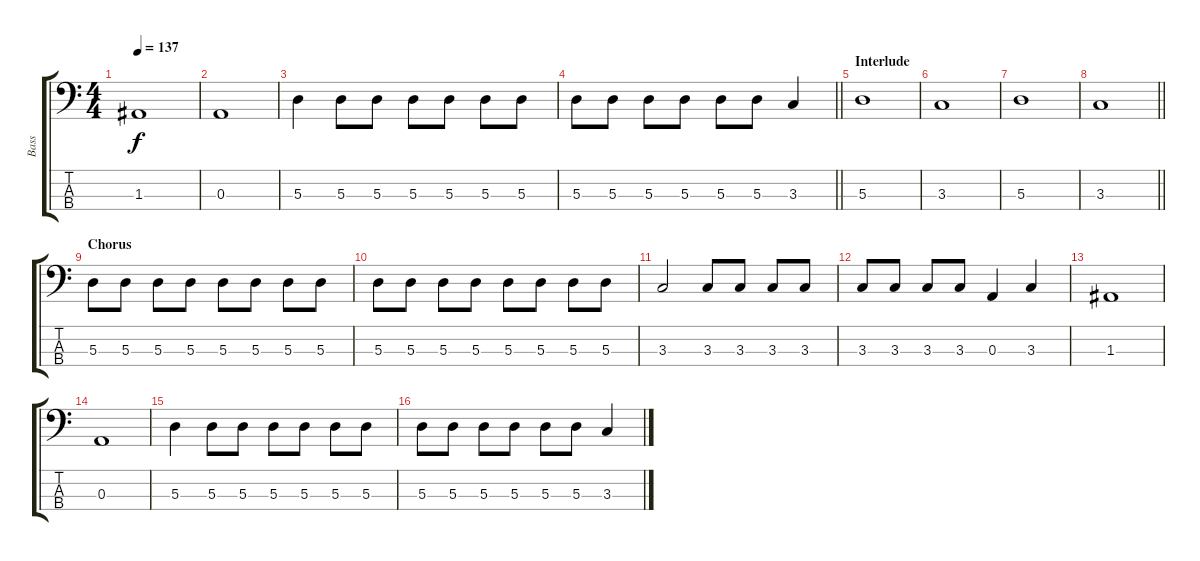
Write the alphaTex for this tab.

\track ("Bass" "Bass") {instrument electricbassfinger}
\staff {score tabs}
\tuning (G2 D2 A1 E1) {hide}
\ts (4 4)
\tempo 137
\clef f4
\ks c
1.3.1{dy f} |
0.3.1 |
5.3.4 5.3.8 5.3.8 5.3.8 5.3.8 5.3.8 5.3.8 |
\barLineRight lightlight
5.3.8 5.3.8 5.3.8 5.3.8 5.3.8 5.3.8 3.3.4 |
\section ("" "Interlude")
5.3.1 |
3.3.1 |
5.3.1 |
\barLineRight lightlight
3.3.1 |
\section ("" "Chorus")
5.3.8 5.3.8 5.3.8 5.3.8 5.3.8 5.3.8 5.3.8 5.3.8 |
5.3.8 5.3.8 5.3.8 5.3.8 5.3.8 5.3.8 5.3.8 5.3.8 |
3.3.2 3.3.8 3.3.8 3.3.8 3.3.8 |
3.3.8 3.3.8 3.3.8 3.3.8 0.3.4 3.3.4 |
1.3.1 |
0.3.1 |
5.3.4 5.3.8 5.3.8 5.3.8 5.3.8 5.3.8 5.3.8 |
5.3.8 5.3.8 5.3.8 5.3.8 5.3.8 5.3.8 3.3.4
